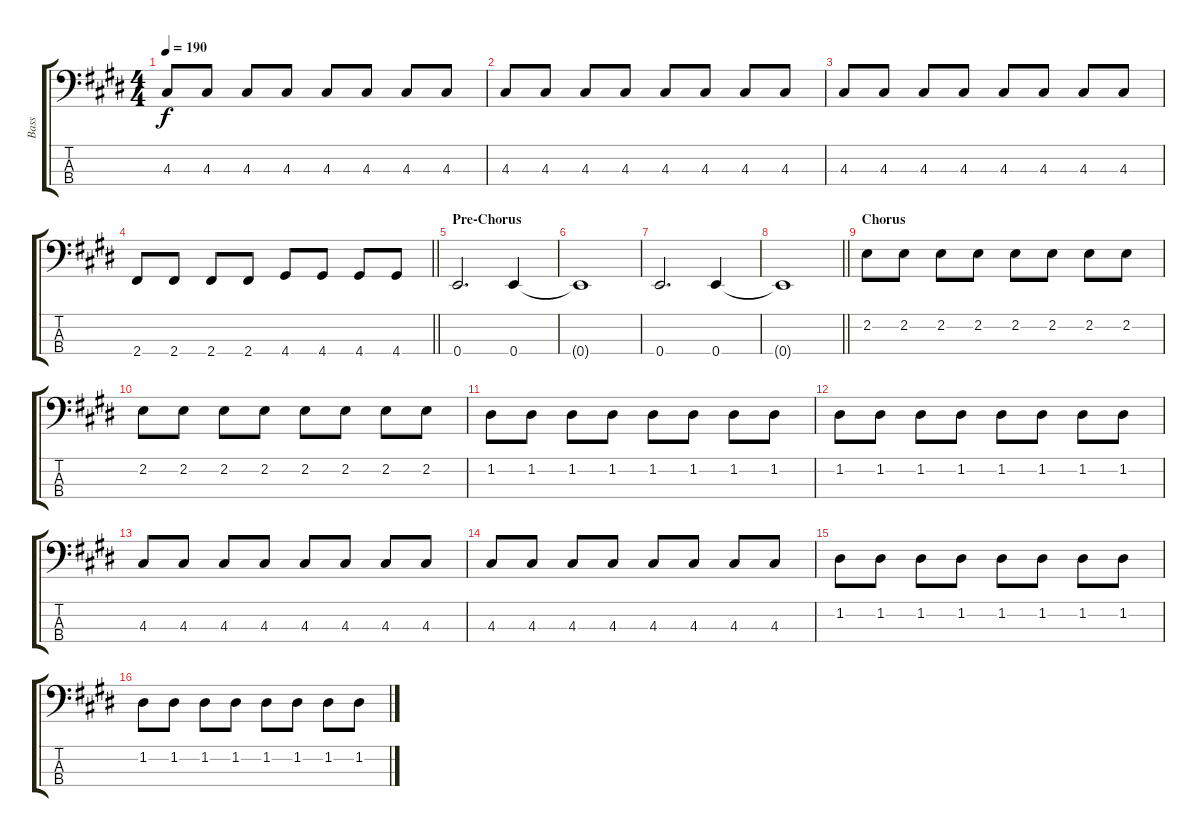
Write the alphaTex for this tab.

\track ("Bass" "Bass") {instrument electricbassfinger}
\staff {score tabs}
\tuning (G2 D2 A1 E1) {hide}
\ts (4 4)
\tempo 190
\clef f4
\ks e
4.3.8{dy f} 4.3.8 4.3.8 4.3.8 4.3.8 4.3.8 4.3.8 4.3.8 |
4.3.8 4.3.8 4.3.8 4.3.8 4.3.8 4.3.8 4.3.8 4.3.8 |
4.3.8 4.3.8 4.3.8 4.3.8 4.3.8 4.3.8 4.3.8 4.3.8 |
\barLineRight lightlight
2.4.8 2.4.8 2.4.8 2.4.8 4.4.8 4.4.8 4.4.8 4.4.8 |
\section ("" "Pre-Chorus")
0.4.2{d} 0.4.4 |
0.4{t}.1 |
0.4.2{d} 0.4.4 |
\barLineRight lightlight
0.4{t}.1 |
\section ("" "Chorus")
2.2.8 2.2.8 2.2.8 2.2.8 2.2.8 2.2.8 2.2.8 2.2.8 |
2.2.8 2.2.8 2.2.8 2.2.8 2.2.8 2.2.8 2.2.8 2.2.8 |
1.2.8 1.2.8 1.2.8 1.2.8 1.2.8 1.2.8 1.2.8 1.2.8 |
1.2.8 1.2.8 1.2.8 1.2.8 1.2.8 1.2.8 1.2.8 1.2.8 |
4.3.8 4.3.8 4.3.8 4.3.8 4.3.8 4.3.8 4.3.8 4.3.8 |
4.3.8 4.3.8 4.3.8 4.3.8 4.3.8 4.3.8 4.3.8 4.3.8 |
1.2.8 1.2.8 1.2.8 1.2.8 1.2.8 1.2.8 1.2.8 1.2.8 |
1.2.8 1.2.8 1.2.8 1.2.8 1.2.8 1.2.8 1.2.8 1.2.8
